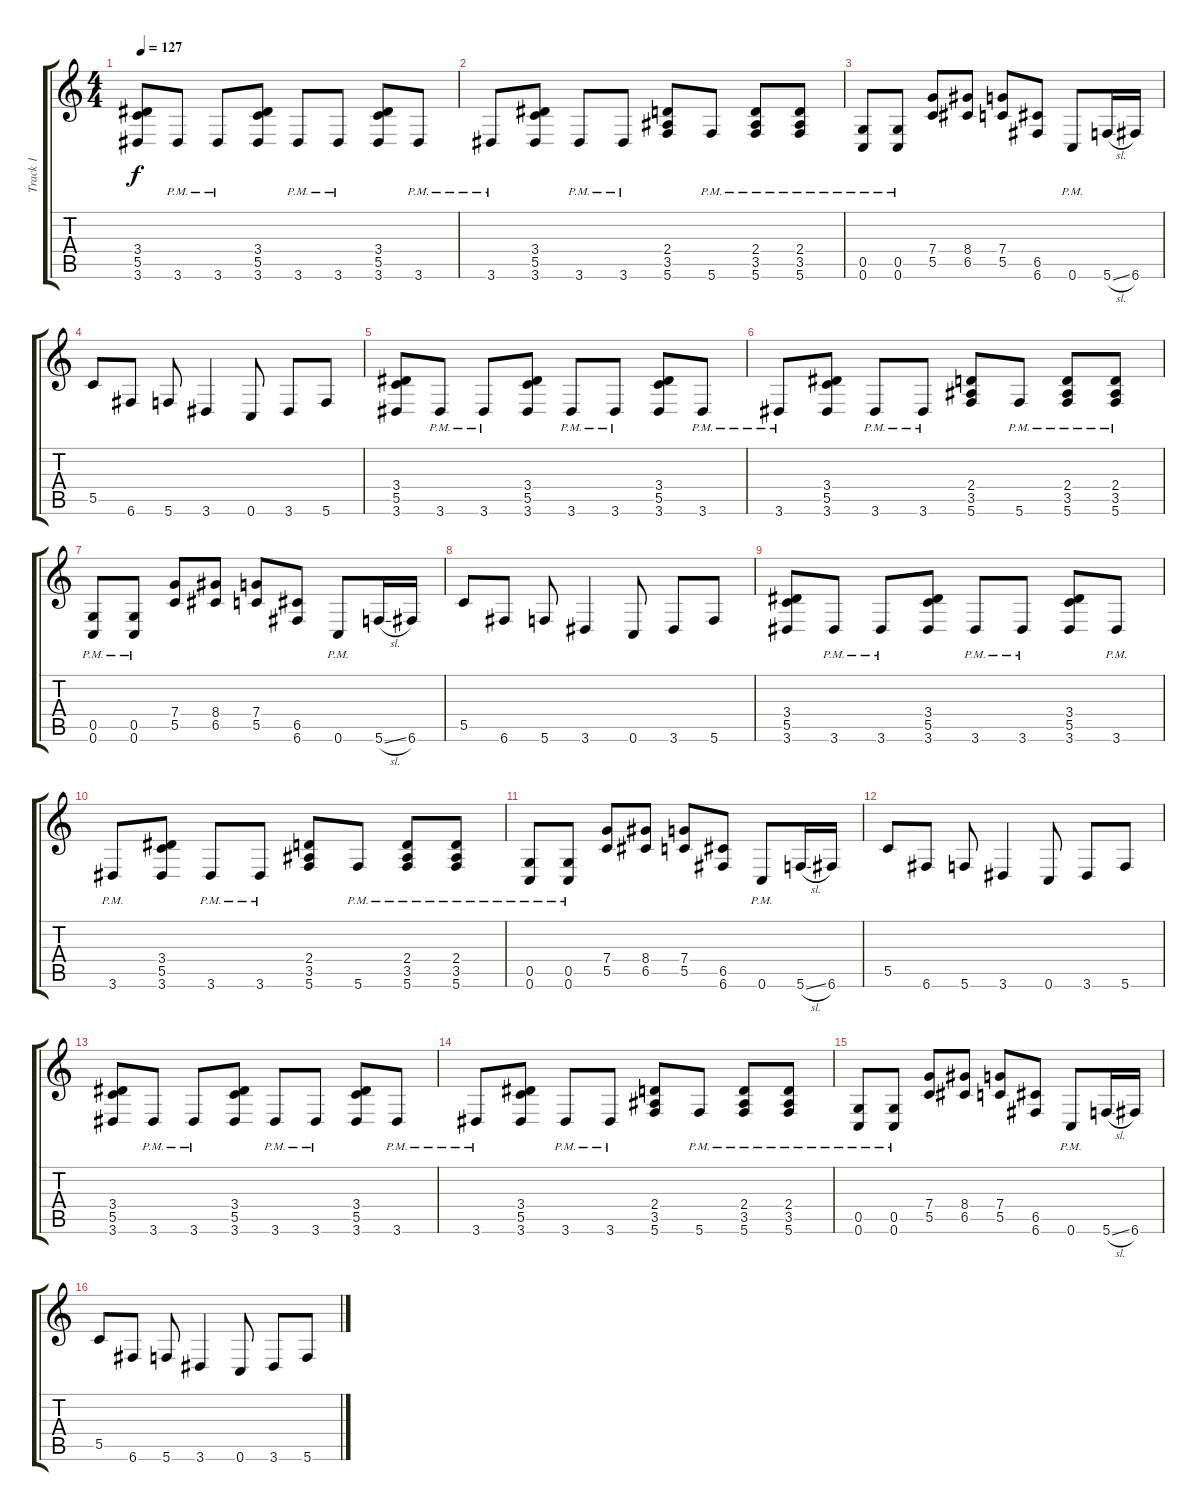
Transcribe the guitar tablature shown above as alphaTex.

\track ("Track 1" "Track 1") {instrument distortionguitar}
\staff {score tabs}
\tuning (D4 A3 F3 C3 G2 C2) {hide}
\ts (4 4)
\tempo 127
\clef g2
\ks c
(3.4 5.5 3.6).8{dy f} 3.6{pm}.8 3.6{pm}.8 (3.4 5.5 3.6).8 3.6{pm}.8 3.6{pm}.8 (3.4 5.5 3.6).8 3.6{pm}.8 |
3.6{pm}.8 (3.4 5.5 3.6).8 3.6{pm}.8 3.6{pm}.8 (2.4 3.5 5.6).8 5.6{pm}.8 (2.4{pm} 3.5{pm} 5.6{pm}).8 (2.4{pm} 3.5{pm} 5.6{pm}).8 |
(0.5{pm} 0.6{pm}).8 (0.5{pm} 0.6{pm}).8 (7.4 5.5).8 (8.4 6.5).8 (7.4 5.5).8 (6.5 6.6).8 0.6{pm}.8 5.6{sl}.16 6.6.16 |
5.5.8 6.6.8 5.6.8 3.6.4 0.6.8 3.6.8 5.6.8 |
(3.4 5.5 3.6).8 3.6{pm}.8 3.6{pm}.8 (3.4 5.5 3.6).8 3.6{pm}.8 3.6{pm}.8 (3.4 5.5 3.6).8 3.6{pm}.8 |
3.6{pm}.8 (3.4 5.5 3.6).8 3.6{pm}.8 3.6{pm}.8 (2.4 3.5 5.6).8 5.6{pm}.8 (2.4{pm} 3.5{pm} 5.6{pm}).8 (2.4{pm} 3.5{pm} 5.6{pm}).8 |
(0.5{pm} 0.6{pm}).8 (0.5{pm} 0.6{pm}).8 (7.4 5.5).8 (8.4 6.5).8 (7.4 5.5).8 (6.5 6.6).8 0.6{pm}.8 5.6{sl}.16 6.6.16 |
5.5.8 6.6.8 5.6.8 3.6.4 0.6.8 3.6.8 5.6.8 |
(3.4 5.5 3.6).8 3.6{pm}.8 3.6{pm}.8 (3.4 5.5 3.6).8 3.6{pm}.8 3.6{pm}.8 (3.4 5.5 3.6).8 3.6{pm}.8 |
3.6{pm}.8 (3.4 5.5 3.6).8 3.6{pm}.8 3.6{pm}.8 (2.4 3.5 5.6).8 5.6{pm}.8 (2.4{pm} 3.5{pm} 5.6{pm}).8 (2.4{pm} 3.5{pm} 5.6{pm}).8 |
(0.5{pm} 0.6{pm}).8 (0.5{pm} 0.6{pm}).8 (7.4 5.5).8 (8.4 6.5).8 (7.4 5.5).8 (6.5 6.6).8 0.6{pm}.8 5.6{sl}.16 6.6.16 |
5.5.8 6.6.8 5.6.8 3.6.4 0.6.8 3.6.8 5.6.8 |
(3.4 5.5 3.6).8 3.6{pm}.8 3.6{pm}.8 (3.4 5.5 3.6).8 3.6{pm}.8 3.6{pm}.8 (3.4 5.5 3.6).8 3.6{pm}.8 |
3.6{pm}.8 (3.4 5.5 3.6).8 3.6{pm}.8 3.6{pm}.8 (2.4 3.5 5.6).8 5.6{pm}.8 (2.4{pm} 3.5{pm} 5.6{pm}).8 (2.4{pm} 3.5{pm} 5.6{pm}).8 |
(0.5{pm} 0.6{pm}).8 (0.5{pm} 0.6{pm}).8 (7.4 5.5).8 (8.4 6.5).8 (7.4 5.5).8 (6.5 6.6).8 0.6{pm}.8 5.6{sl}.16 6.6.16 |
5.5.8 6.6.8 5.6.8 3.6.4 0.6.8 3.6.8 5.6.8
